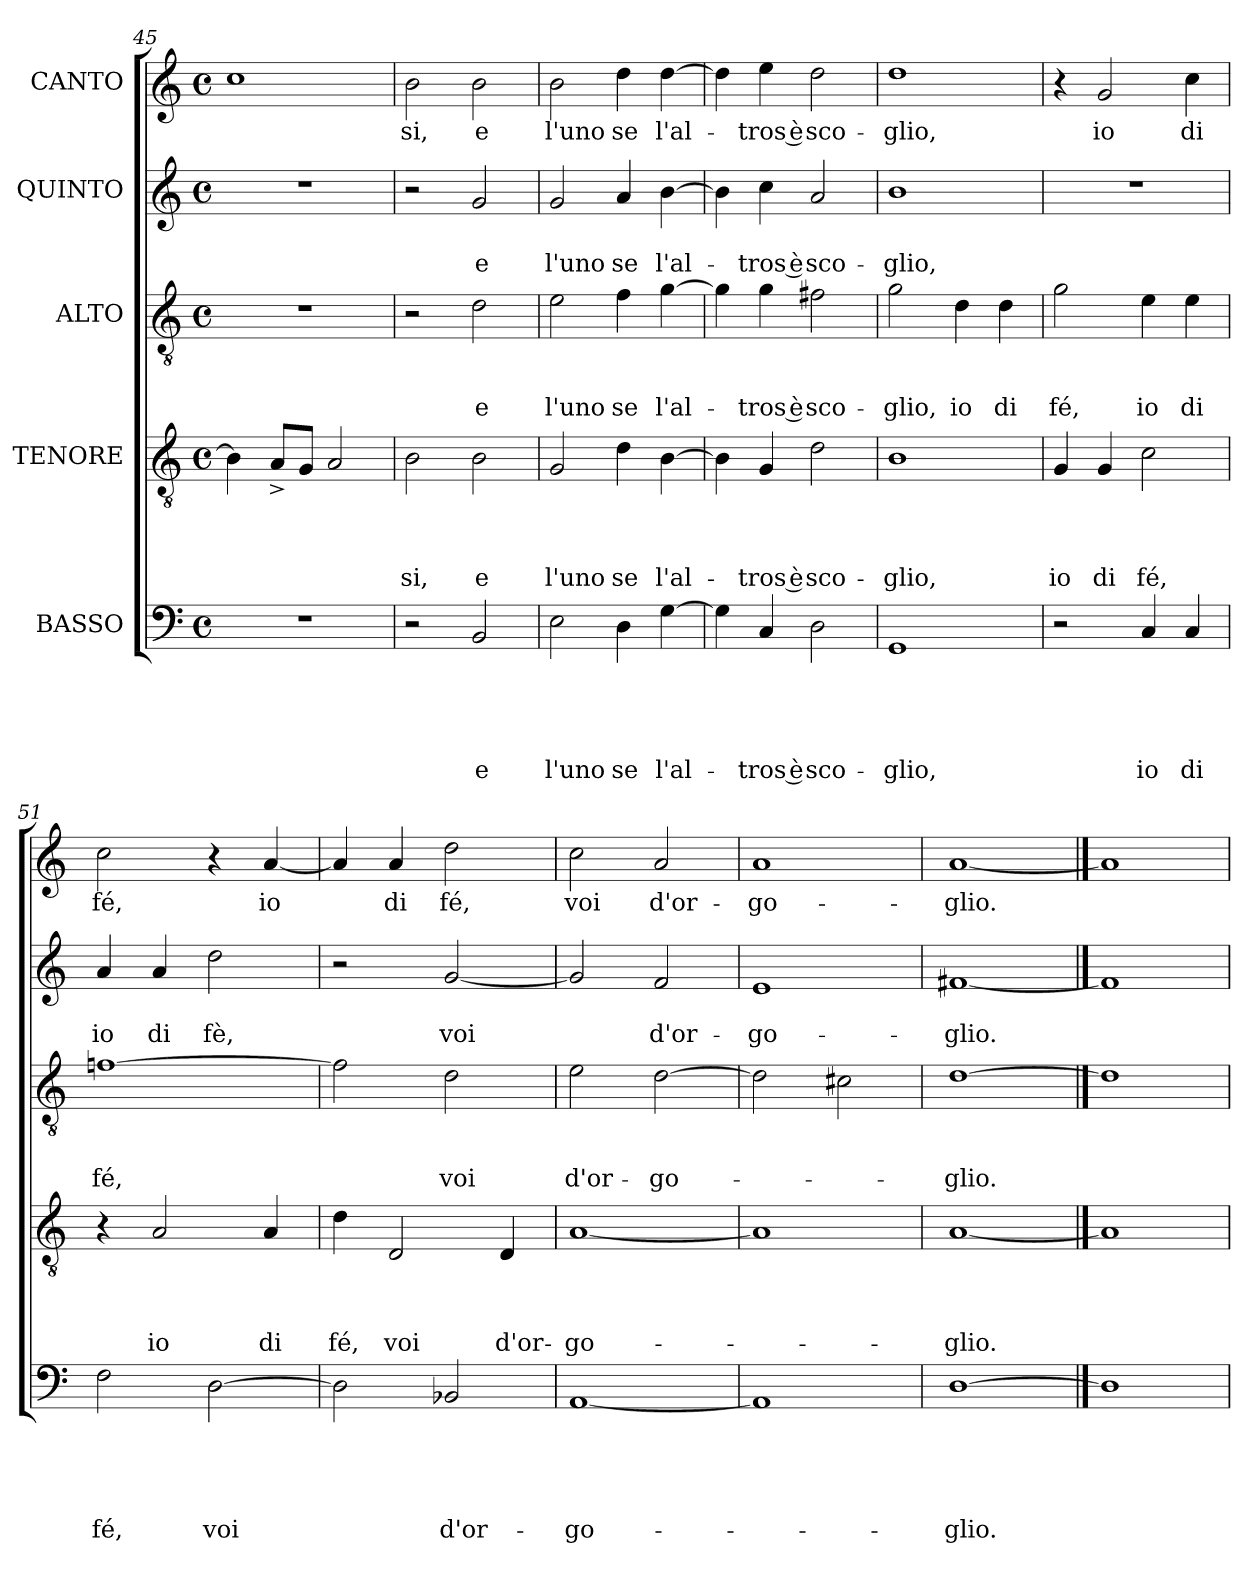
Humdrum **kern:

**kern	**text	**text	**text	**text	**text	**kern	**text	**text	**text	**text	**kern	**text	**text	**text	**kern	**text	**text	**kern	**text
*part5	*part5	*part5	*part5	*part5	*part5	*part4	*part4	*part4	*part4	*part4	*part3	*part3	*part3	*part3	*part2	*part2	*part2	*part1	*part1
*staff5	*staff5	*staff5	*staff5	*staff5	*staff5	*staff4	*staff4	*staff4	*staff4	*staff4	*staff3	*staff3	*staff3	*staff3	*staff2	*staff2	*staff2	*staff1	*staff1
*I"BASSO	*	*	*	*	*	*I"TENORE	*	*	*	*	*I"ALTO	*	*	*	*I"QUINTO	*	*	*I"CANTO	*
*clefF4	*	*	*	*	*	*clefGv2	*	*	*	*	*clefGv2	*	*	*	*clefG2	*	*	*clefG2	*
*k[]	*	*	*	*	*	*k[]	*	*	*	*	*k[]	*	*	*	*k[]	*	*	*k[]	*
*C:	*	*	*	*	*	*C:	*	*	*	*	*C:	*	*	*	*C:	*	*	*C:	*
*M4/4	*	*	*	*	*	*M4/4	*	*	*	*	*M4/4	*	*	*	*M4/4	*	*	*M4/4	*
*met(c)	*	*	*	*	*	*met(c)	*	*	*	*	*met(c)	*	*	*	*met(c)	*	*	*met(c)	*
=45	=45	=45	=45	=45	=45	=45	=45	=45	=45	=45	=45	=45	=45	=45	=45	=45	=45	=45	=45
1r	.	.	.	.	.	4B\]	.	.	.	.	1r	.	.	.	1r	.	.	1cc	.
.	.	.	.	.	.	8A^</L	.	.	.	.	.	.	.	.	.	.	.	.	.
.	.	.	.	.	.	8G/J	.	.	.	.	.	.	.	.	.	.	.	.	.
.	.	.	.	.	.	2A/	.	.	.	.	.	.	.	.	.	.	.	.	.
=46	=46	=46	=46	=46	=46	=46	=46	=46	=46	=46	=46	=46	=46	=46	=46	=46	=46	=46	=46
!	!	!	!	!	!	!	!	!	!	!LO:LY:b	!	!	!	!	!	!	!	!	!LO:LY:b
2r	.	.	.	.	.	2B\	.	.	.	-si,	2r	.	.	.	2r	.	.	2b\	-si,
!	!	!	!	!	!LO:LY:b	!	!	!	!	!LO:LY:b	!	!	!	!LO:LY:b	!	!	!LO:LY:b	!	!LO:LY:b
2BB/	.	.	.	.	e	2B\	.	.	.	e	2d\	.	.	e	2g/	.	e	2b\	e
!!LO:LB:g=z
=47	=47	=47	=47	=47	=47	=47	=47	=47	=47	=47	=47	=47	=47	=47	=47	=47	=47	=47	=47
!	!	!	!	!	!LO:LY:b	!	!	!	!	!LO:LY:b	!	!	!	!LO:LY:b	!	!	!LO:LY:b	!	!LO:LY:b
2E\	.	.	.	.	l'u­no	2G/	.	.	.	l'u­no	2e\	.	.	l'u­no	2g/	.	l'u­no	2b\	l'u­no
!	!	!	!	!	!LO:LY:b	!	!	!	!	!LO:LY:b	!	!	!	!LO:LY:b	!	!	!LO:LY:b	!	!LO:LY:b
4D\	.	.	.	.	se	4d\	.	.	.	se	4f\	.	.	se	4a/	.	se	4dd\	se
!	!	!	!	!	!LO:LY:b	!	!	!	!	!LO:LY:b	!	!	!	!LO:LY:b	!	!	!LO:LY:b	!	!LO:LY:b
[>4G\	.	.	.	.	l'al-	[>4B\	.	.	.	l'al-	[>4g\	.	.	l'al-	[>4b\	.	l'al-	[>4dd\	l'al-
=48	=48	=48	=48	=48	=48	=48	=48	=48	=48	=48	=48	=48	=48	=48	=48	=48	=48	=48	=48
4G\]	.	.	.	.	.	4B\]	.	.	.	.	4g\]	.	.	.	4b\]	.	.	4dd\]	.
!	!	!	!	!	!LO:LY:b:rj	!	!	!	!	!LO:LY:b:rj	!	!	!	!LO:LY:b:rj	!	!	!LO:LY:b:rj	!	!LO:LY:b:rj
4C/	.	.	.	.	-tros è	4G/	.	.	.	-tros è	4g\	.	.	-tros è	4cc\	.	-tros è	4ee\	-tros è
!	!	!	!	!	!LO:LY:b	!	!	!	!	!LO:LY:b	!	!	!	!LO:LY:b	!	!	!LO:LY:b	!	!LO:LY:b
2D\	.	.	.	.	sco-	2d\	.	.	.	sco-	2f#X\	.	.	sco-	2a/	.	sco-	2dd\	sco-
=49	=49	=49	=49	=49	=49	=49	=49	=49	=49	=49	=49	=49	=49	=49	=49	=49	=49	=49	=49
!	!	!	!	!	!LO:LY:b	!	!	!	!	!LO:LY:b	!	!	!	!LO:LY:b	!	!	!LO:LY:b	!	!LO:LY:b
1GG	.	.	.	.	-glio,	1B	.	.	.	-glio,	2g\	.	.	-glio,	1b	.	-glio,	1dd	-glio,
!	!	!	!	!	!	!	!	!	!	!	!	!	!	!LO:LY:b	!	!	!	!	!
.	.	.	.	.	.	.	.	.	.	.	4d\	.	.	io	.	.	.	.	.
!	!	!	!	!	!	!	!	!	!	!	!	!	!	!LO:LY:b	!	!	!	!	!
.	.	.	.	.	.	.	.	.	.	.	4d\	.	.	di	.	.	.	.	.
=50	=50	=50	=50	=50	=50	=50	=50	=50	=50	=50	=50	=50	=50	=50	=50	=50	=50	=50	=50
!	!	!	!	!	!	!	!	!	!	!LO:LY:b	!	!	!	!LO:LY:b	!	!	!	!	!
2r	.	.	.	.	.	4G/	.	.	.	io	2g\	.	.	fé,	1r	.	.	4r	.
!	!	!	!	!	!	!	!	!	!	!LO:LY:b	!	!	!	!	!	!	!	!	!LO:LY:b
.	.	.	.	.	.	4G/	.	.	.	di	.	.	.	.	.	.	.	2g/	io
!	!	!	!	!	!LO:LY:b	!	!	!	!	!LO:LY:b	!	!	!	!LO:LY:b	!	!	!	!	!
4C/	.	.	.	.	io	2c\	.	.	.	fé,	4e\	.	.	io	.	.	.	.	.
!	!	!	!	!	!LO:LY:b	!	!	!	!	!	!	!	!	!LO:LY:b	!	!	!	!	!LO:LY:b
4C/	.	.	.	.	di	.	.	.	.	.	4e\	.	.	di	.	.	.	4cc\	di
=51	=51	=51	=51	=51	=51	=51	=51	=51	=51	=51	=51	=51	=51	=51	=51	=51	=51	=51	=51
!	!	!	!	!	!LO:LY:b	!	!	!	!	!	!	!	!	!LO:LY:b	!	!	!LO:LY:b	!	!LO:LY:b
2F\	.	.	.	.	fé,	4r	.	.	.	.	[>1fni	.	.	fé,	4a/	.	io	2cc\	fé,
!	!	!	!	!	!	!	!	!	!	!LO:LY:b	!	!	!	!	!	!	!LO:LY:b	!	!
.	.	.	.	.	.	2A/	.	.	.	io	.	.	.	.	4a/	.	di	.	.
!	!	!	!	!	!LO:LY:b	!	!	!	!	!	!	!	!	!	!	!	!LO:LY:b	!	!
[>2D\	.	.	.	.	voi	.	.	.	.	.	.	.	.	.	2dd\	.	fè,	4r	.
!	!	!	!	!	!	!	!	!	!	!LO:LY:b	!	!	!	!	!	!	!	!	!LO:LY:b
.	.	.	.	.	.	4A/	.	.	.	di	.	.	.	.	.	.	.	[<4a/	io
=52	=52	=52	=52	=52	=52	=52	=52	=52	=52	=52	=52	=52	=52	=52	=52	=52	=52	=52	=52
!	!	!	!	!	!	!	!	!	!	!LO:LY:b	!	!	!	!	!	!	!	!	!
2D\]	.	.	.	.	.	4d\	.	.	.	fé,	2f\]	.	.	.	2r	.	.	4a/]	.
!	!	!	!	!	!	!	!	!	!	!LO:LY:b	!	!	!	!	!	!	!	!	!LO:LY:b
.	.	.	.	.	.	2D/	.	.	.	voi	.	.	.	.	.	.	.	4a/	di
!	!	!	!	!	!LO:LY:b	!	!	!	!	!	!	!	!	!LO:LY:b	!	!	!LO:LY:b	!	!LO:LY:b
2BB-X/	.	.	.	.	d'or-	.	.	.	.	.	2d\	.	.	voi	[<2g/	.	voi	2dd\	fé,
!	!	!	!	!	!	!	!	!	!	!LO:LY:b	!	!	!	!	!	!	!	!	!
.	.	.	.	.	.	4D/	.	.	.	d'or-	.	.	.	.	.	.	.	.	.
=53	=53	=53	=53	=53	=53	=53	=53	=53	=53	=53	=53	=53	=53	=53	=53	=53	=53	=53	=53
!	!	!	!	!	!LO:LY:b	!	!	!	!	!LO:LY:b	!	!	!	!LO:LY:b	!	!	!	!	!LO:LY:b
[<1AA	.	.	.	.	-go-	[<1A	.	.	.	-go-	2e\	.	.	d'or-	2g/]	.	.	2cc\	voi
!	!	!	!	!	!	!	!	!	!	!	!	!	!	!LO:LY:b	!	!	!LO:LY:b	!	!LO:LY:b
.	.	.	.	.	.	.	.	.	.	.	[>2d\	.	.	-go-	2f/	.	d'or-	2a/	d'or-
=54	=54	=54	=54	=54	=54	=54	=54	=54	=54	=54	=54	=54	=54	=54	=54	=54	=54	=54	=54
!	!	!	!	!	!	!	!	!	!	!	!	!	!	!	!	!	!LO:LY:b	!	!LO:LY:b
1AA]	.	.	.	.	.	1A]	.	.	.	.	2d\]	.	.	.	1e	.	-go-	1a	-go-
.	.	.	.	.	.	.	.	.	.	.	2c#X\	.	.	.	.	.	.	.	.
=55	=55	=55	=55	=55	=55	=55	=55	=55	=55	=55	=55	=55	=55	=55	=55	=55	=55	=55	=55
!	!	!	!	!	!LO:LY:b	!	!	!	!	!LO:LY:b	!	!	!	!LO:LY:b	!	!	!LO:LY:b	!	!LO:LY:b
[1D	.	.	.	.	-glio.	[1A	.	.	.	-glio.	[1d	.	.	-glio.	[1f#X	.	-glio.	[1a	-glio.
==56	==56	==56	==56	==56	==56	==56	==56	==56	==56	==56	==56	==56	==56	==56	==56	==56	==56	==56	==56
1D]	.	.	.	.	.	1A]	.	.	.	.	1d]	.	.	.	1f#]	.	.	1a]	.
=	=	=	=	=	=	=	=	=	=	=	=	=	=	=	=	=	=	=	=
*-	*-	*-	*-	*-	*-	*-	*-	*-	*-	*-	*-	*-	*-	*-	*-	*-	*-	*-	*-
